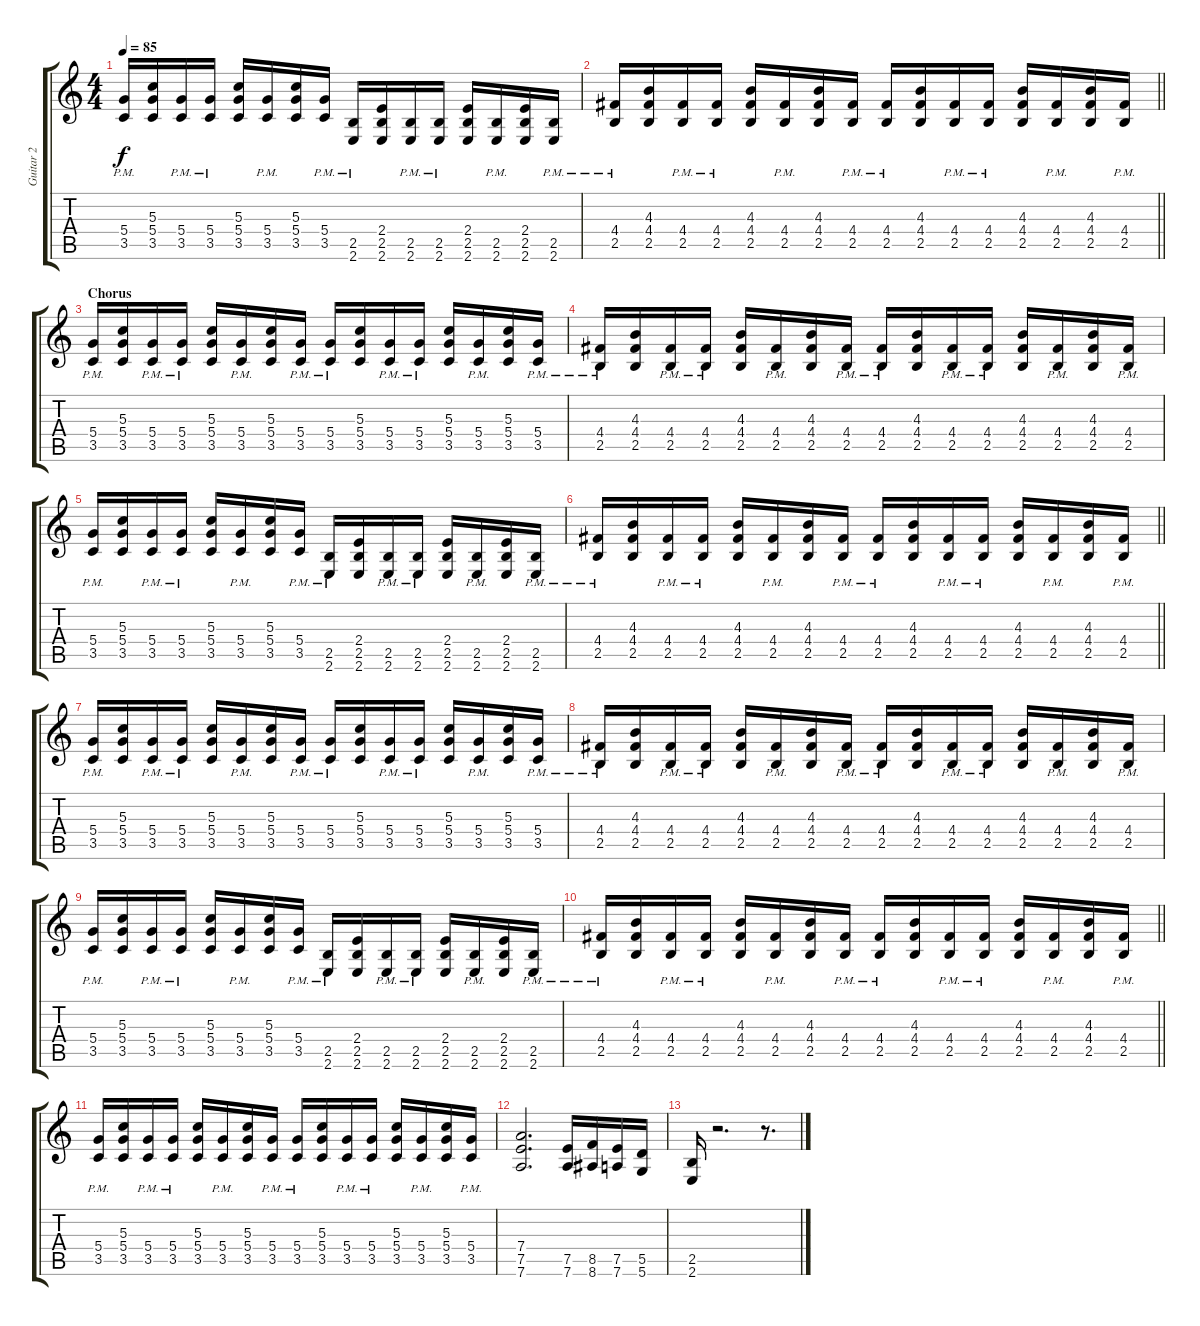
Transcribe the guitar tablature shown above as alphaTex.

\track ("Guitar 2" "Guitar 2") {instrument distortionguitar}
\staff {score tabs}
\tuning (E4 B3 G3 D3 A2 D2) {hide}
\ts (4 4)
\tempo 85
\clef g2
\ks c
(5.4{pm} 3.5).16{dy f} (5.3 5.4 3.5).16 (5.4{pm} 3.5).16 (5.4{pm} 3.5).16 (5.3 5.4 3.5).16 (5.4{pm} 3.5).16 (5.3 5.4 3.5).16 (5.4{pm} 3.5).16 (2.5{pm} 2.6).16 (2.4 2.5 2.6).16 (2.5{pm} 2.6).16 (2.5{pm} 2.6).16 (2.4 2.5 2.6).16 (2.5{pm} 2.6).16 (2.4 2.5 2.6).16 (2.5{pm} 2.6).16 |
\barLineRight lightlight
(4.4{pm} 2.5).16 (4.3 4.4 2.5).16 (4.4{pm} 2.5).16 (4.4{pm} 2.5).16 (4.3 4.4 2.5).16 (4.4{pm} 2.5).16 (4.3 4.4 2.5).16 (4.4{pm} 2.5).16 (4.4{pm} 2.5).16 (4.3 4.4 2.5).16 (4.4{pm} 2.5).16 (4.4{pm} 2.5).16 (4.3 4.4 2.5).16 (4.4{pm} 2.5).16 (4.3 4.4 2.5).16 (4.4{pm} 2.5).16 |
\section ("" "Chorus")
(5.4{pm} 3.5).16 (5.3 5.4 3.5).16 (5.4{pm} 3.5).16 (5.4{pm} 3.5).16 (5.3 5.4 3.5).16 (5.4{pm} 3.5).16 (5.3 5.4 3.5).16 (5.4{pm} 3.5).16 (5.4{pm} 3.5).16 (5.3 5.4 3.5).16 (5.4{pm} 3.5).16 (5.4{pm} 3.5).16 (5.3 5.4 3.5).16 (5.4{pm} 3.5).16 (5.3 5.4 3.5).16 (5.4{pm} 3.5).16 |
(4.4{pm} 2.5).16 (4.3 4.4 2.5).16 (4.4{pm} 2.5).16 (4.4{pm} 2.5).16 (4.3 4.4 2.5).16 (4.4{pm} 2.5).16 (4.3 4.4 2.5).16 (4.4{pm} 2.5).16 (4.4{pm} 2.5).16 (4.3 4.4 2.5).16 (4.4{pm} 2.5).16 (4.4{pm} 2.5).16 (4.3 4.4 2.5).16 (4.4{pm} 2.5).16 (4.3 4.4 2.5).16 (4.4{pm} 2.5).16 |
(5.4{pm} 3.5).16 (5.3 5.4 3.5).16 (5.4{pm} 3.5).16 (5.4{pm} 3.5).16 (5.3 5.4 3.5).16 (5.4{pm} 3.5).16 (5.3 5.4 3.5).16 (5.4{pm} 3.5).16 (2.5{pm} 2.6).16 (2.4 2.5 2.6).16 (2.5{pm} 2.6).16 (2.5{pm} 2.6).16 (2.4 2.5 2.6).16 (2.5{pm} 2.6).16 (2.4 2.5 2.6).16 (2.5{pm} 2.6).16 |
\barLineRight lightlight
(4.4{pm} 2.5).16 (4.3 4.4 2.5).16 (4.4{pm} 2.5).16 (4.4{pm} 2.5).16 (4.3 4.4 2.5).16 (4.4{pm} 2.5).16 (4.3 4.4 2.5).16 (4.4{pm} 2.5).16 (4.4{pm} 2.5).16 (4.3 4.4 2.5).16 (4.4{pm} 2.5).16 (4.4{pm} 2.5).16 (4.3 4.4 2.5).16 (4.4{pm} 2.5).16 (4.3 4.4 2.5).16 (4.4{pm} 2.5).16 |
(5.4{pm} 3.5).16 (5.3 5.4 3.5).16 (5.4{pm} 3.5).16 (5.4{pm} 3.5).16 (5.3 5.4 3.5).16 (5.4{pm} 3.5).16 (5.3 5.4 3.5).16 (5.4{pm} 3.5).16 (5.4{pm} 3.5).16 (5.3 5.4 3.5).16 (5.4{pm} 3.5).16 (5.4{pm} 3.5).16 (5.3 5.4 3.5).16 (5.4{pm} 3.5).16 (5.3 5.4 3.5).16 (5.4{pm} 3.5).16 |
(4.4{pm} 2.5).16 (4.3 4.4 2.5).16 (4.4{pm} 2.5).16 (4.4{pm} 2.5).16 (4.3 4.4 2.5).16 (4.4{pm} 2.5).16 (4.3 4.4 2.5).16 (4.4{pm} 2.5).16 (4.4{pm} 2.5).16 (4.3 4.4 2.5).16 (4.4{pm} 2.5).16 (4.4{pm} 2.5).16 (4.3 4.4 2.5).16 (4.4{pm} 2.5).16 (4.3 4.4 2.5).16 (4.4{pm} 2.5).16 |
(5.4{pm} 3.5).16 (5.3 5.4 3.5).16 (5.4{pm} 3.5).16 (5.4{pm} 3.5).16 (5.3 5.4 3.5).16 (5.4{pm} 3.5).16 (5.3 5.4 3.5).16 (5.4{pm} 3.5).16 (2.5{pm} 2.6).16 (2.4 2.5 2.6).16 (2.5{pm} 2.6).16 (2.5{pm} 2.6).16 (2.4 2.5 2.6).16 (2.5{pm} 2.6).16 (2.4 2.5 2.6).16 (2.5{pm} 2.6).16 |
\barLineRight lightlight
(4.4{pm} 2.5).16 (4.3 4.4 2.5).16 (4.4{pm} 2.5).16 (4.4{pm} 2.5).16 (4.3 4.4 2.5).16 (4.4{pm} 2.5).16 (4.3 4.4 2.5).16 (4.4{pm} 2.5).16 (4.4{pm} 2.5).16 (4.3 4.4 2.5).16 (4.4{pm} 2.5).16 (4.4{pm} 2.5).16 (4.3 4.4 2.5).16 (4.4{pm} 2.5).16 (4.3 4.4 2.5).16 (4.4{pm} 2.5).16 |
(5.4{pm} 3.5).16 (5.3 5.4 3.5).16 (5.4{pm} 3.5).16 (5.4{pm} 3.5).16 (5.3 5.4 3.5).16 (5.4{pm} 3.5).16 (5.3 5.4 3.5).16 (5.4{pm} 3.5).16 (5.4{pm} 3.5).16 (5.3 5.4 3.5).16 (5.4{pm} 3.5).16 (5.4{pm} 3.5).16 (5.3 5.4 3.5).16 (5.4{pm} 3.5).16 (5.3 5.4 3.5).16 (5.4{pm} 3.5).16 |
(7.4 7.5 7.6).2{d} (7.5 7.6).16 (8.5 8.6).16 (7.5 7.6).16 (5.5 5.6).16 |
(2.5 2.6).16 r.2{d} r.8{d}
